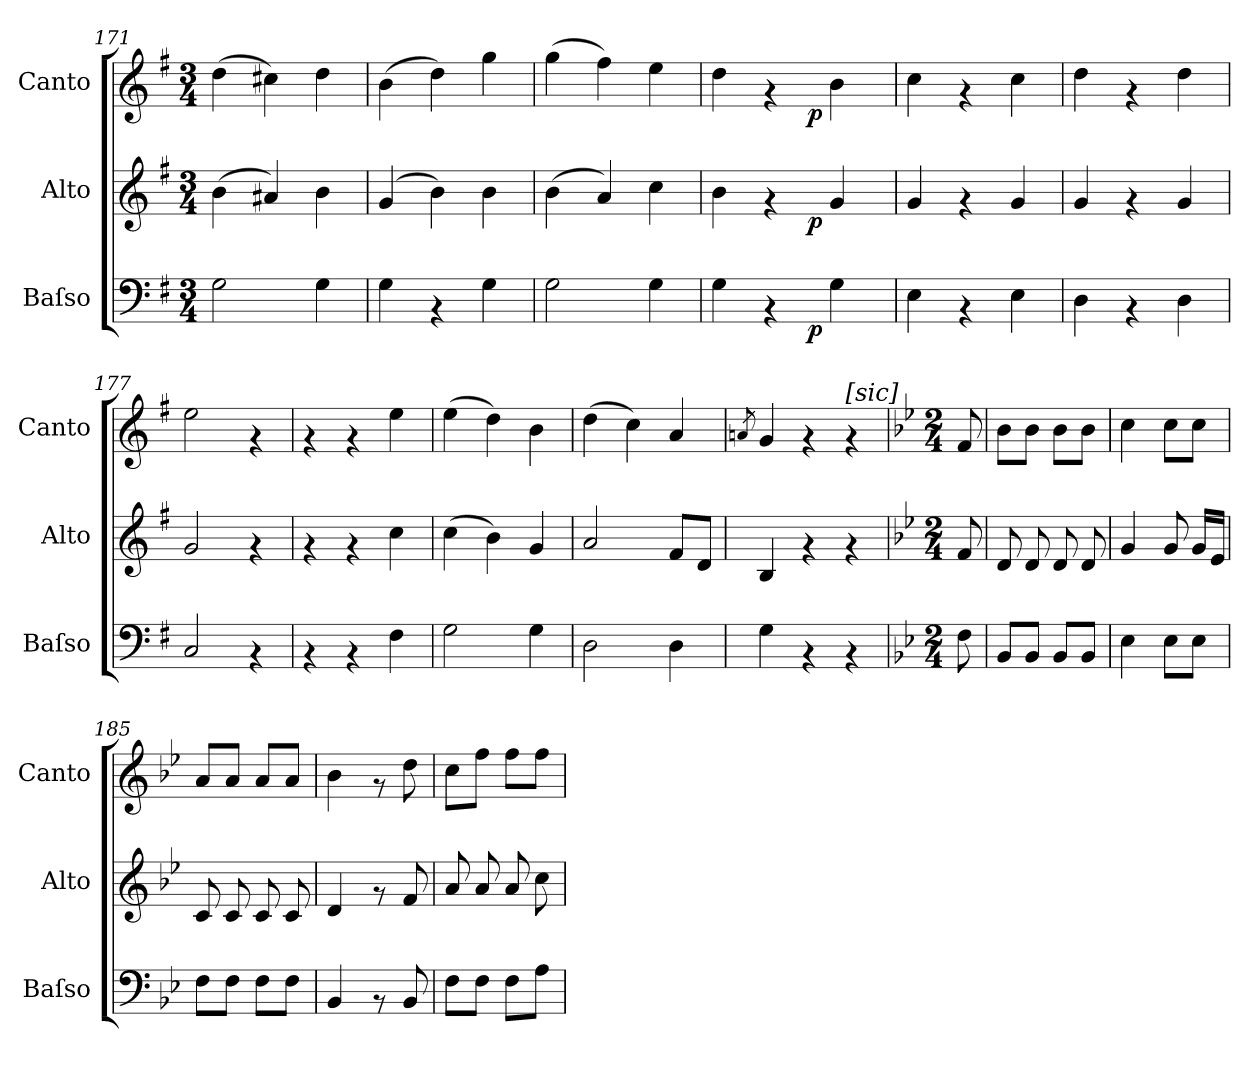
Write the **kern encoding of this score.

**kern	**dynam	**kern	**dynam	**kern	**dynam
*part3	*part3	*part2	*part2	*part1	*part1
*staff3	*staff3	*staff2	*staff2	*staff1	*staff1
*I"Baſso	*	*I"Alto	*	*I"Canto	*
*I'Baſso	*	*I'Alto	*	*I'Canto	*
*clefF4	*	*clefG2	*	*clefG2	*
*k[f#]	*	*k[f#]	*	*k[f#]	*
*G:	*	*G:	*	*G:	*
*M3/4	*	*M3/4	*	*M3/4	*
=171	=171	=171	=171	=171	=171
2G\	.	(>4b\	.	(>4dd\	.
.	.	4a#X/)	.	4cc#X\)	.
4G\	.	4b\	.	4dd\	.
=172	=172	=172	=172	=172	=172
4G\	.	(4g/	.	(>4b\	.
4rAA	.	4b\)	.	4dd\)	.
4G\	.	4b\	.	4gg\	.
=173	=173	=173	=173	=173	=173
2G\	.	(>4b\	.	(>4gg\	.
.	.	4a/)	.	4ff#\)	.
4G\	.	4cc\	.	4ee\	.
!!LO:LB:g=z
=174	=174	=174	=174	=174	=174
*^	*	*^	*	*^	*
4G\	4..ryy	.	4b\	4..ryy	.	4dd\	4..ryy	.
4rAA	.	.	4rf	.	.	4rf	.	.
!	!	!LO:DY:b	!	!	!LO:DY:b	!	!	!LO:DY:b
.	4ryy	p	.	4ryy	p	.	4ryy	p
4G\	.	.	4g/	.	.	4b\	.	.
.	16ryy	.	.	16ryy	.	.	16ryy	.
*v	*v	*	*	*	*	*v	*v	*
*	*	*v	*v	*	*	*
=175	=175	=175	=175	=175	=175
4E\	.	4g/	.	4cc\	.
4rAA	.	4rf	.	4rf	.
4E\	.	4g/	.	4cc\	.
=176	=176	=176	=176	=176	=176
4D\	.	4g/	.	4dd\	.
4rAA	.	4rf	.	4rf	.
4D\	.	4g/	.	4dd\	.
=177	=177	=177	=177	=177	=177
2C/	.	2g/	.	2ee\	.
4rAA	.	4rf	.	4rf	.
=178	=178	=178	=178	=178	=178
4rAA	.	4rf	.	4rf	.
4rAA	.	4rf	.	4rf	.
4F#\	.	4cc\	.	4ee\	.
=179	=179	=179	=179	=179	=179
2G\	.	(>4cc\	.	(>4ee\	.
.	.	4b\)	.	4dd\)	.
4G\	.	4g/	.	4b\	.
=180	=180	=180	=180	=180	=180
2D\	.	2a/	.	(>4dd\	.
.	.	.	.	4cc\)	.
4D\	.	8f#/L	.	4a/	.
.	.	8d/J	.	.	.
=181	=181	=181	=181	=181	=181
.	.	.	.	8qan/	.
4G\	.	4B/	.	4g/	.
4rAA	.	4rf	.	4rf	.
!	!	!	!	!LO:TX:a:t=[sic]	!
4rAA	.	4rf	.	4rf	.
!!LO:PB:g=z
=182!	=182!	=182!	=182!	=182!	=182!
*k[b-e-]	*	*k[b-e-]	*	*k[b-e-]	*
*B-:	*	*B-:	*	*B-:	*
*M2/4	*	*M2/4	*	*M2/4	*
8F\	.	8f/	.	8f/	.
=183	=183	=183	=183	=183	=183
8BB-/L	.	8d/	.	8b-\L	.
8BB-/J	.	8d/	.	8b-\J	.
8BB-/L	.	8d/	.	8b-\L	.
8BB-/J	.	8d/	.	8b-\J	.
=184	=184	=184	=184	=184	=184
4E-\	.	4g/	.	4cc\	.
8E-\L	.	8g/	.	8cc\L	.
8E-\J	.	16g/LL	.	8cc\J	.
.	.	16e-/JJ	.	.	.
=185	=185	=185	=185	=185	=185
8F\L	.	8c/	.	8a/L	.
8F\J	.	8c/	.	8a/J	.
8F\L	.	8c/	.	8a/L	.
8F\J	.	8c/	.	8a/J	.
=186	=186	=186	=186	=186	=186
4BB-/	.	4d/	.	4b-\	.
8rAA	.	8rf	.	8rf	.
8BB-/	.	8f/	.	8dd\	.
=187	=187	=187	=187	=187	=187
8F\L	.	8a/	.	8cc\L	.
8F\J	.	8a/	.	8ff\J	.
8F\L	.	8a/	.	8ff\L	.
8A\J	.	8cc\	.	8ff\J	.
=	=	=	=	=	=
*-	*-	*-	*-	*-	*-
